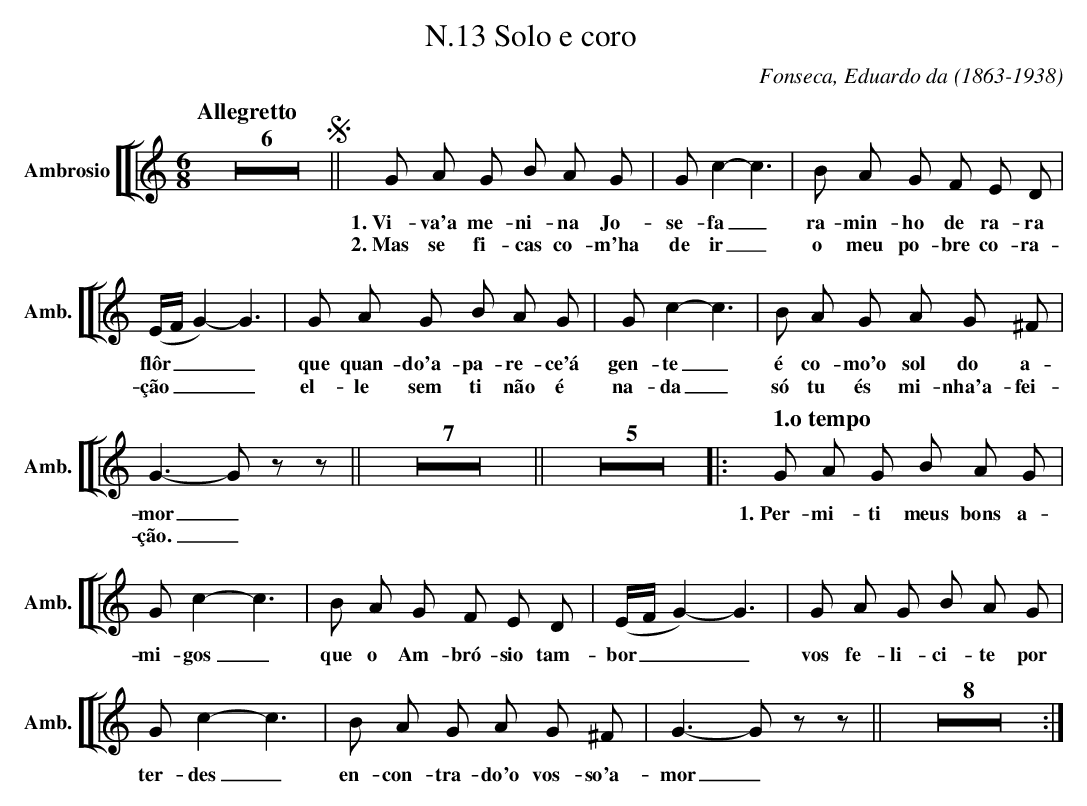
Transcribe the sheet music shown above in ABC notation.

X:1
T:N.13 Solo e coro
C:Fonseca, Eduardo da (1863-1938)
M:6/8
L:1/8
K:C
V: 9 clef=treble name="Ambrosio" sname="Amb."
%%staves [[ 9 ]]
[Q:"Allegretto"] Z6 !segno! || \
   G A G B A G | G c2-c3 | B A G F E D | (E/2F/2G2)-G3 | \
w: 1.~Vi-va'a me-ni-na Jo-se-fa_ ra-min-ho de ra-ra fl\^or___ |
w: 2.~Mas se fi-cas co-m'ha de ir_ | o meu po-bre co-ra-\cc\~ao___
  G A G B A G | G c2-c3 | B A G A G ^F | G3-Gzz || \
w: que quan-do'a-pa-re-ce'\'a gen-te_ \'e co-mo'o sol do a-mor_
w: el-le sem ti n\~ao \'e na-da_ s\'o tu \'es mi-nha'a-fei-\cc\~ao._ |
   Z7 || Z5 |: [Q: "1.o tempo"] G A G B A G | G c2-c3 | B A G F E D | (E/2F/2G2)-G3 | \
w: 1.~Per-mi-ti meus bons a-mi-gos_ | que o Am-br\'o-sio tam-bor___ |
  G A G B A G | G c2-c3 | B A G A G ^F | G3-Gzz || \
w: vos fe-li-ci-te por ter-des_ | en-con-tra-do'o vos-so'a-mor_ |
  Z8 :|
